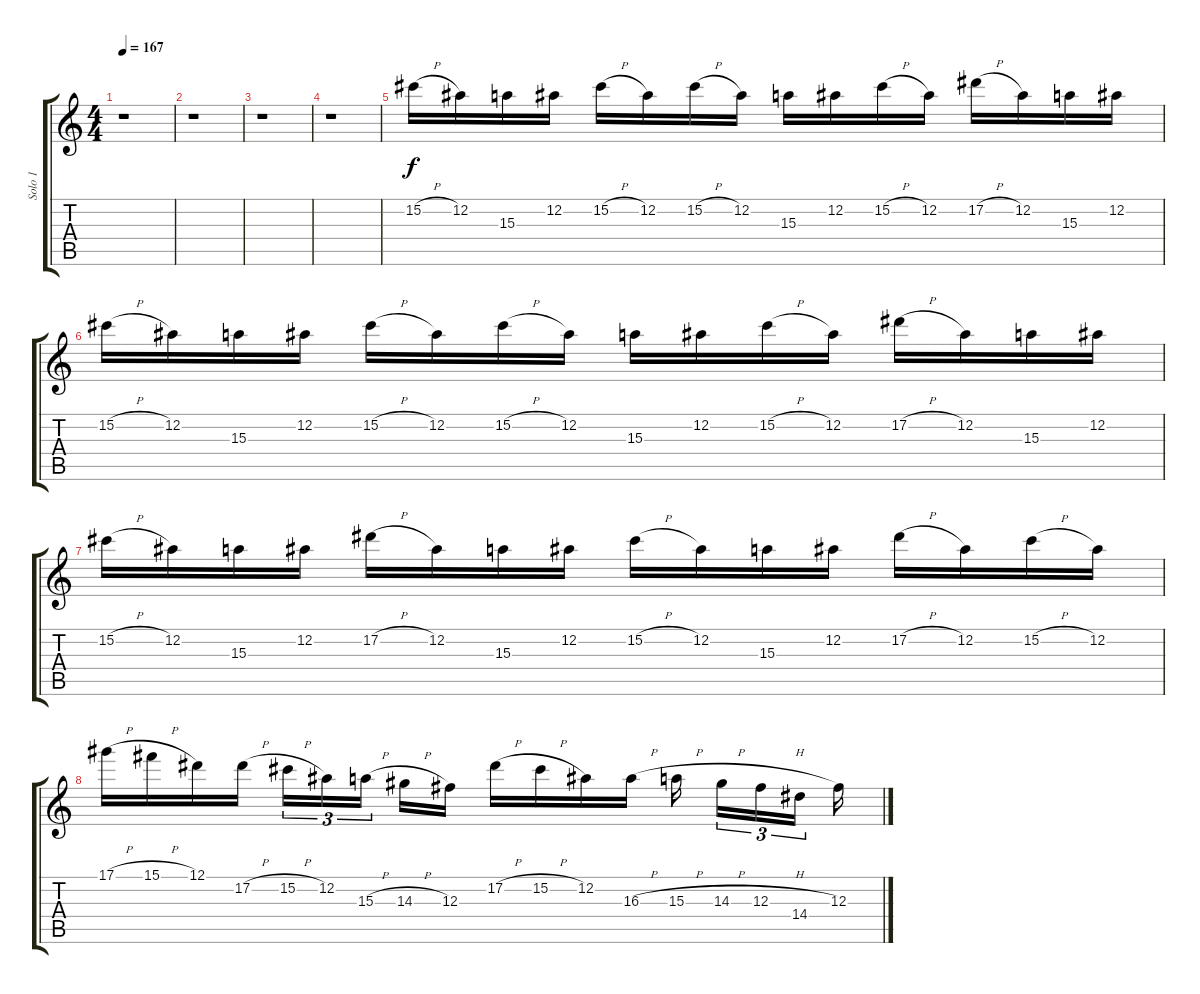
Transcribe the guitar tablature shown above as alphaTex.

\track ("Solo 1" "Solo 1") {instrument distortionguitar}
\staff {score tabs}
\tuning (Eb4 Bb3 Gb3 Db3 Ab2 Eb2) {hide}
\ts (4 4)
\tempo 167
\clef g2
\ks c
r.1{dy f} |
r.1 |
r.1 |
r.1 |
15.2{h}.16 12.2.16 15.3.16 12.2.16 15.2{h}.16 12.2.16 15.2{h}.16 12.2.16 15.3.16 12.2.16 15.2{h}.16 12.2.16 17.2{h}.16 12.2.16 15.3.16 12.2.16 |
15.2{h}.16 12.2.16 15.3.16 12.2.16 15.2{h}.16 12.2.16 15.2{h}.16 12.2.16 15.3.16 12.2.16 15.2{h}.16 12.2.16 17.2{h}.16 12.2.16 15.3.16 12.2.16 |
15.2{h}.16 12.2.16 15.3.16 12.2.16 17.2{h}.16 12.2.16 15.3.16 12.2.16 15.2{h}.16 12.2.16 15.3.16 12.2.16 17.2{h}.16 12.2.16 15.2{h}.16 12.2.16 |
17.1{h}.16 15.1{h}.16 12.1.16 17.2{h}.16 15.2{h}.16{tu (3 2)} 12.2.16{tu (3 2)} 15.3{h}.16{tu (3 2)} 14.3{h}.16 12.3.16 17.2{h}.16 15.2{h}.16 12.2.16 16.3{h}.16 15.3{h}.16 14.3{h}.16{tu (3 2)} 12.3{h}.16{tu (3 2)} 14.4.16{tu (3 2)} 12.3{h}.16
